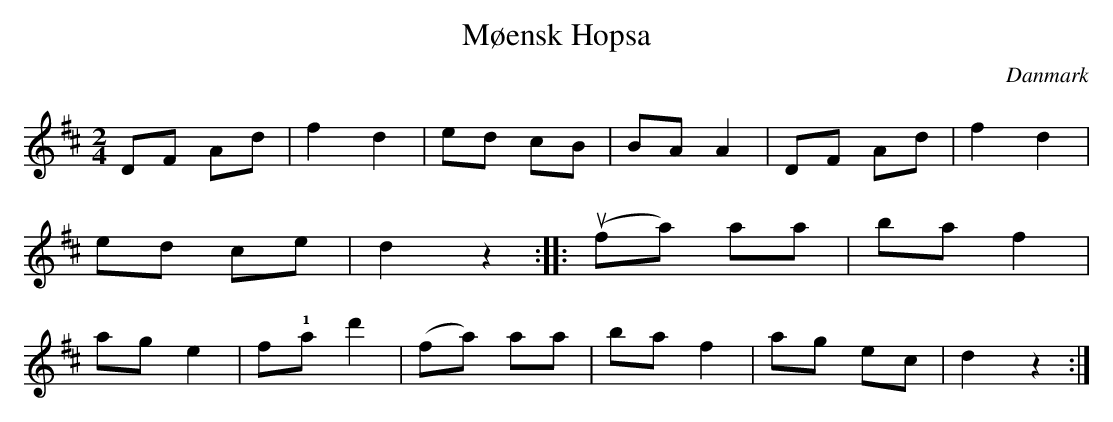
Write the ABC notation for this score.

X:1
T: Møensk Hopsa
O:Danmark
M: 2/4
L: 1/8
K: D
DF Ad|f2 d2|ed cB|BA A2|DF Ad|f2 d2|ed ce|d2 z2:|\
|:(!upbow!fa) aa|ba f2|ag e2|f!1!a d'2|(fa) aa|ba f2|ag ec|d2 z2:|
